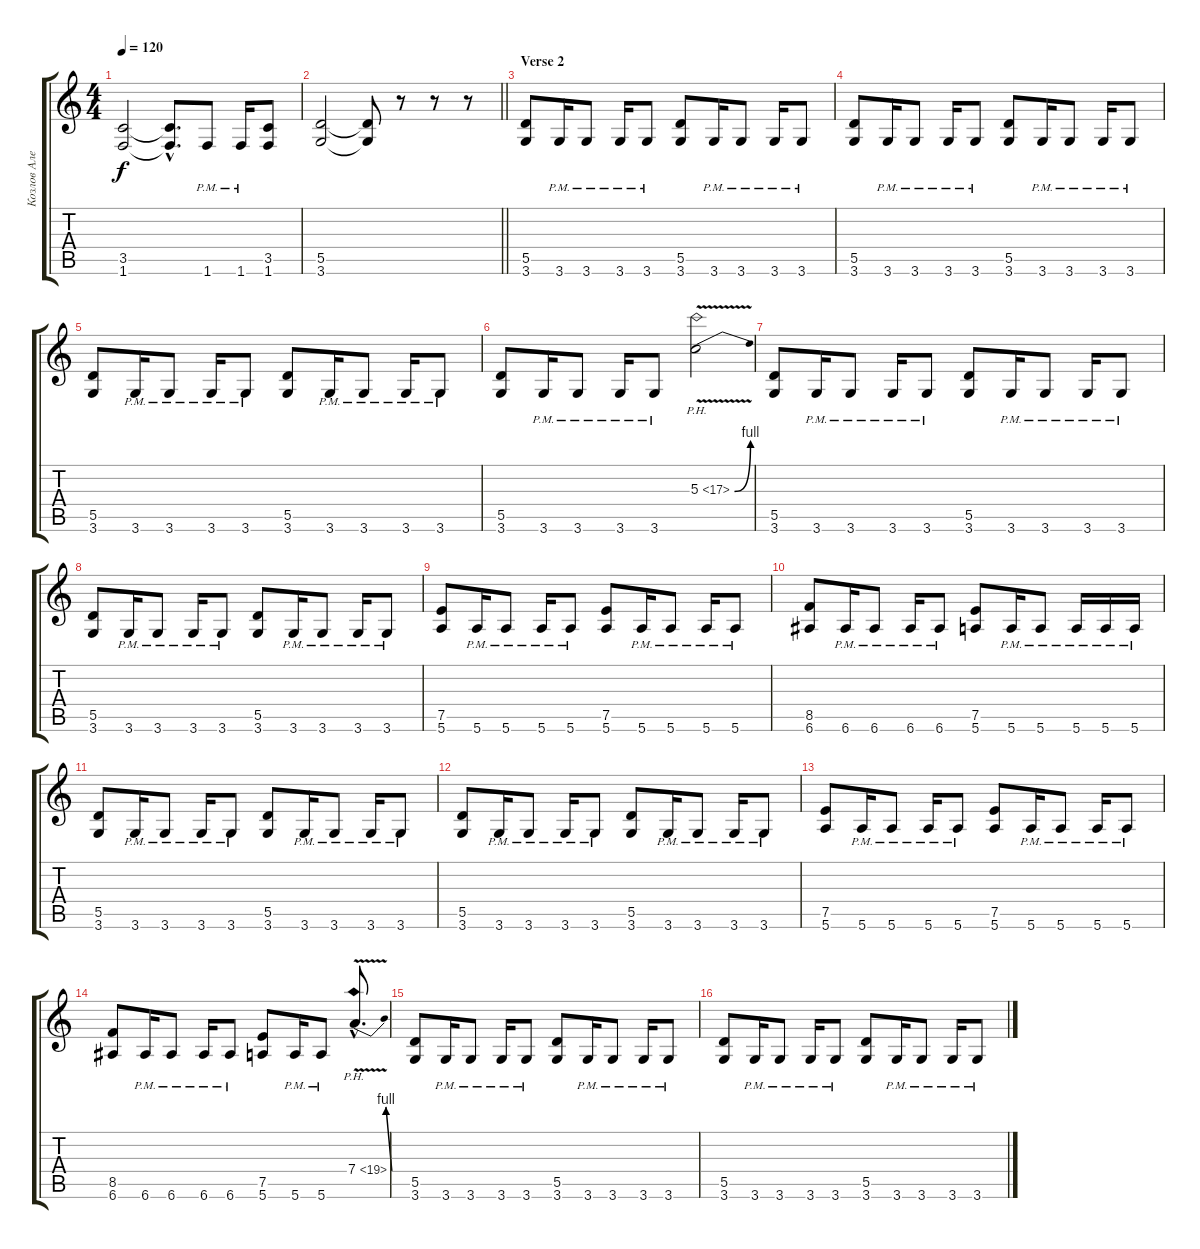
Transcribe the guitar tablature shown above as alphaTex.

\track ("Козлов Александр  ( Ритм гитара )" "Козлов Але") {instrument distortionguitar}
\staff {score tabs}
\tuning (E4 B3 G3 D3 A2 E2) {hide}
\ts (4 4)
\tempo 120
\clef g2
\ks c
(3.5 1.6).2{dy f} (3.5{hac t} 1.6{hac t}).8{d} 1.6{pm}.8 1.6{pm}.16 (3.5 1.6).8 |
\barLineRight lightlight
(5.5 3.6).2 (5.5{t} 3.6{t}).8 r.8 r.8 r.8 |
\section ("" "Verse 2")
(5.5 3.6).8 3.6{pm}.16 3.6{pm}.8 3.6{pm}.16 3.6{pm}.8 (5.5 3.6).8 3.6{pm}.16 3.6{pm}.8 3.6{pm}.16 3.6{pm}.8 |
(5.5 3.6).8 3.6{pm}.16 3.6{pm}.8 3.6{pm}.16 3.6{pm}.8 (5.5 3.6).8 3.6{pm}.16 3.6{pm}.8 3.6{pm}.16 3.6{pm}.8 |
(5.5 3.6).8 3.6{pm}.16 3.6{pm}.8 3.6{pm}.16 3.6{pm}.8 (5.5 3.6).8 3.6{pm}.16 3.6{pm}.8 3.6{pm}.16 3.6{pm}.8 |
(5.5 3.6).8 3.6{pm}.16 3.6{pm}.8 3.6{pm}.16 3.6{pm}.8 5.3{be (bend 0 0 60 4) ph 12 v}.2 |
(5.5 3.6).8 3.6{pm}.16 3.6{pm}.8 3.6{pm}.16 3.6{pm}.8 (5.5 3.6).8 3.6{pm}.16 3.6{pm}.8 3.6{pm}.16 3.6{pm}.8 |
(5.5 3.6).8 3.6{pm}.16 3.6{pm}.8 3.6{pm}.16 3.6{pm}.8 (5.5 3.6).8 3.6{pm}.16 3.6{pm}.8 3.6{pm}.16 3.6{pm}.8 |
(7.5 5.6).8 5.6{pm}.16 5.6{pm}.8 5.6{pm}.16 5.6{pm}.8 (7.5 5.6).8 5.6{pm}.16 5.6{pm}.8 5.6{pm}.16 5.6{pm}.8 |
(8.5 6.6).8 6.6{pm}.16 6.6{pm}.8 6.6{pm}.16 6.6{pm}.8 (7.5 5.6).8 5.6{pm}.16 5.6{pm}.8 5.6{pm}.16 5.6{pm}.16 5.6{pm}.16 |
(5.5 3.6).8 3.6{pm}.16 3.6{pm}.8 3.6{pm}.16 3.6{pm}.8 (5.5 3.6).8 3.6{pm}.16 3.6{pm}.8 3.6{pm}.16 3.6{pm}.8 |
(5.5 3.6).8 3.6{pm}.16 3.6{pm}.8 3.6{pm}.16 3.6{pm}.8 (5.5 3.6).8 3.6{pm}.16 3.6{pm}.8 3.6{pm}.16 3.6{pm}.8 |
(7.5 5.6).8 5.6{pm}.16 5.6{pm}.8 5.6{pm}.16 5.6{pm}.8 (7.5 5.6).8 5.6{pm}.16 5.6{pm}.8 5.6{pm}.16 5.6{pm}.8 |
(8.5 6.6).8 6.6{pm}.16 6.6{pm}.8 6.6{pm}.16 6.6{pm}.8 (7.5 5.6).8 5.6{pm}.16 5.6{pm}.8 7.4{be (bend 0 0 60 4) ph 12 v hac}.8{d} |
(5.5 3.6).8 3.6{pm}.16 3.6{pm}.8 3.6{pm}.16 3.6{pm}.8 (5.5 3.6).8 3.6{pm}.16 3.6{pm}.8 3.6{pm}.16 3.6{pm}.8 |
(5.5 3.6).8 3.6{pm}.16 3.6{pm}.8 3.6{pm}.16 3.6{pm}.8 (5.5 3.6).8 3.6{pm}.16 3.6{pm}.8 3.6{pm}.16 3.6{pm}.8
